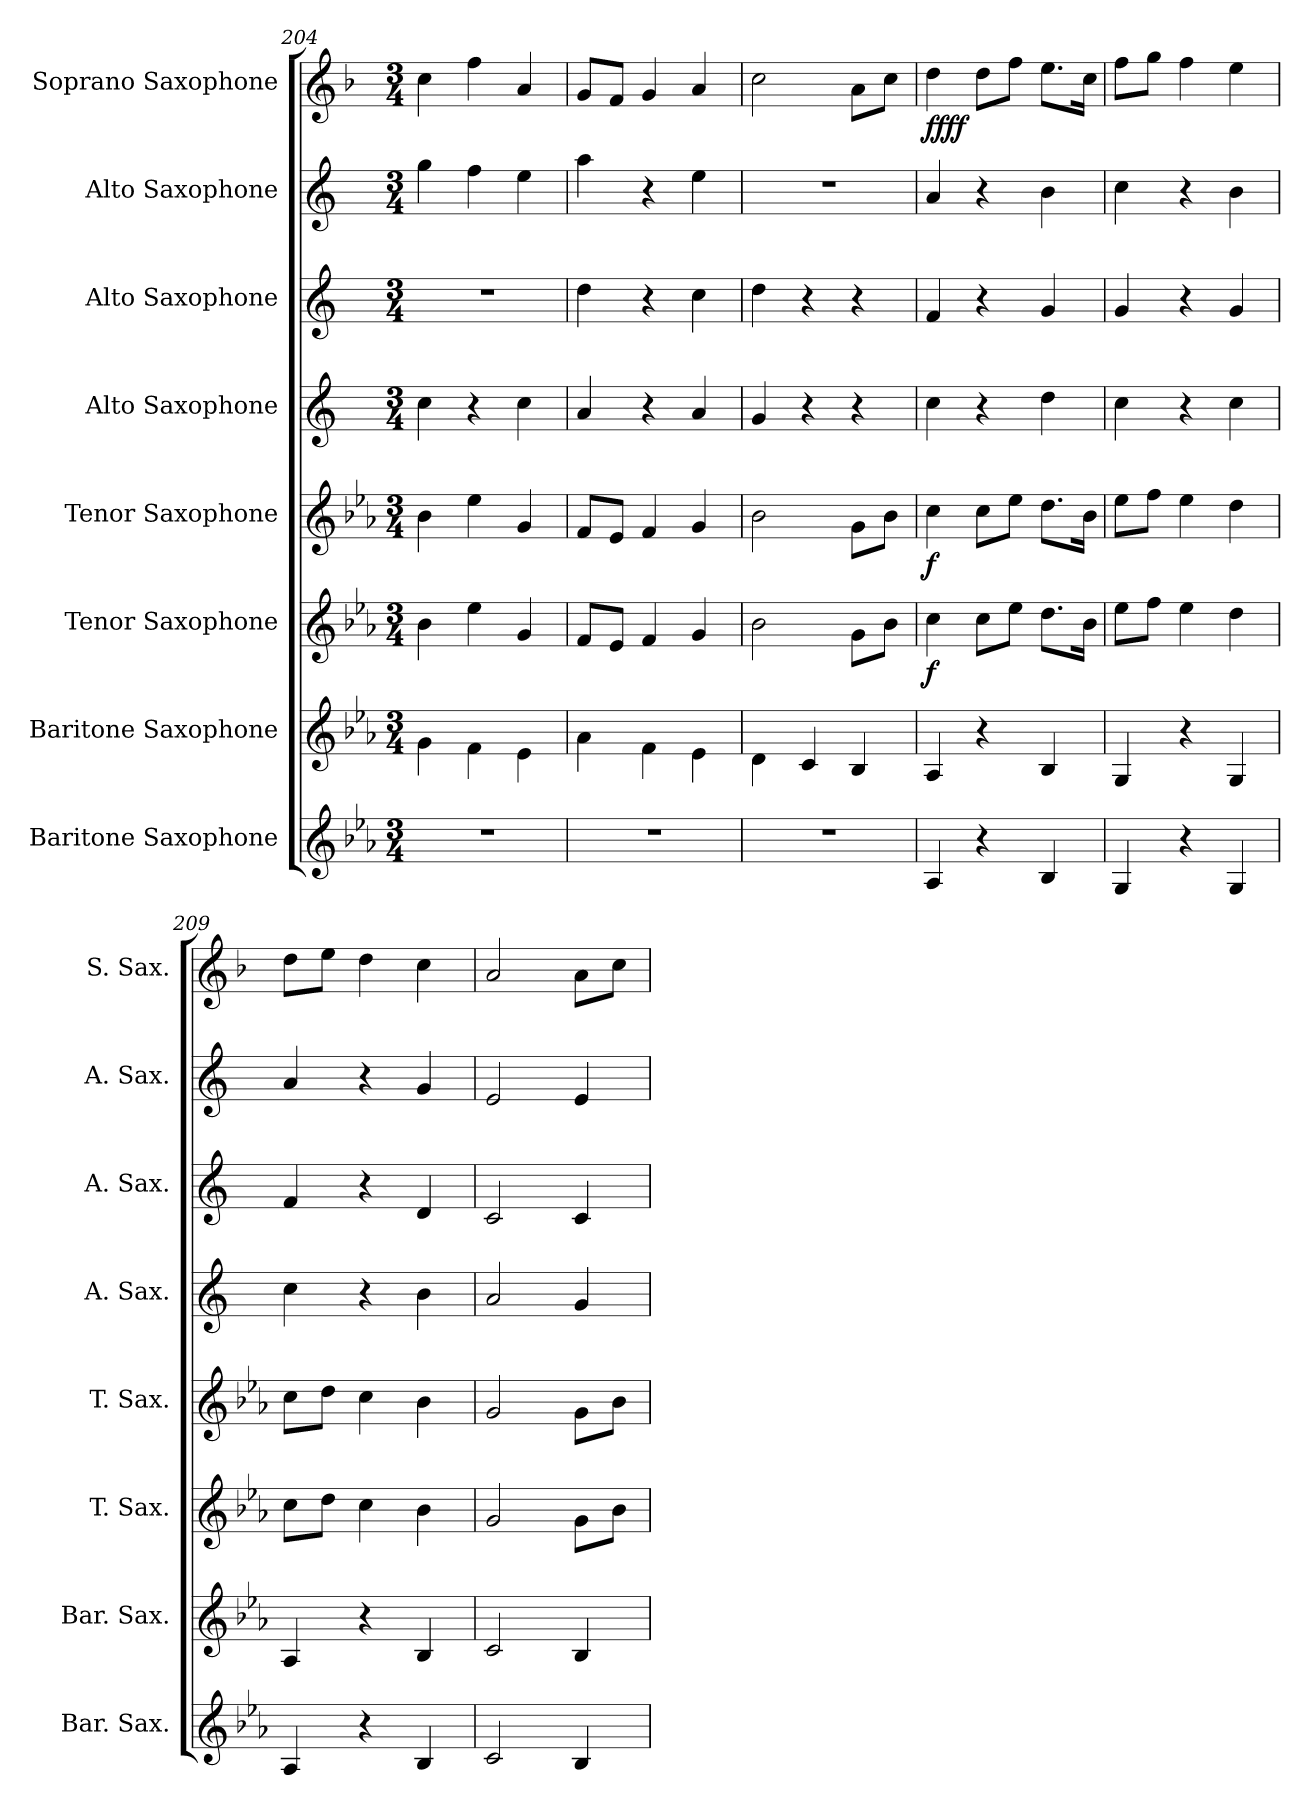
**kern	**dynam	**kern	**dynam	**kern	**dynam	**kern	**dynam	**kern	**dynam	**kern	**dynam	**kern	**dynam	**kern	**dynam
*part8	*part8	*part7	*part7	*part6	*part6	*part5	*part5	*part4	*part4	*part3	*part3	*part2	*part2	*part1	*part1
*staff8	*staff8	*staff7	*staff7	*staff6	*staff6	*staff5	*staff5	*staff4	*staff4	*staff3	*staff3	*staff2	*staff2	*staff1	*staff1
*I"Baritone Saxophone	*	*I"Baritone Saxophone	*	*I"Tenor Saxophone	*	*I"Tenor Saxophone	*	*I"Alto Saxophone	*	*I"Alto Saxophone	*	*I"Alto Saxophone	*	*I"Soprano Saxophone	*
*I'Bar. Sax.	*	*I'Bar. Sax.	*	*I'T. Sax.	*	*I'T. Sax.	*	*I'A. Sax.	*	*I'A. Sax.	*	*I'A. Sax.	*	*I'S. Sax.	*
*clefG2	*	*clefG2	*	*clefG2	*	*clefG2	*	*clefG2	*	*clefG2	*	*clefG2	*	*clefG2	*
*ITrd12c21	*	*ITrd12c21	*	*ITrd8c14	*	*ITrd8c14	*	*ITrd5c9	*	*ITrd5c9	*	*ITrd5c9	*	*ITrd1c2	*
*k[b-e-a-]	*	*k[b-e-a-]	*	*k[b-e-a-]	*	*k[b-e-a-]	*	*k[b-e-a-]	*	*k[b-e-a-]	*	*k[b-e-a-]	*	*k[b-e-a-]	*
*M3/4	*	*M3/4	*	*M3/4	*	*M3/4	*	*M3/4	*	*M3/4	*	*M3/4	*	*M3/4	*
=204	=204	=204	=204	=204	=204	=204	=204	=204	=204	=204	=204	=204	=204	=204	=204
2.r	.	4G\	.	4B-\	.	4B-\	.	4e-\	.	2.r	.	4b-\	.	4b-\	.
.	.	4F\	.	4e-\	.	4e-\	.	4r	.	.	.	4a-\	.	4ee-\	.
.	.	4E-\	.	4G/	.	4G/	.	4e-\	.	.	.	4g\	.	4g/	.
=205	=205	=205	=205	=205	=205	=205	=205	=205	=205	=205	=205	=205	=205	=205	=205
2.r	.	4A-\	.	8F/L	.	8F/L	.	4c/	.	4f\	.	4cc\	.	8f/L	.
.	.	.	.	8E-/J	.	8E-/J	.	.	.	.	.	.	.	8e-/J	.
.	.	4F\	.	4F/	.	4F/	.	4r	.	4r	.	4r	.	4f/	.
.	.	4E-\	.	4G/	.	4G/	.	4c/	.	4e-\	.	4g\	.	4g/	.
=206	=206	=206	=206	=206	=206	=206	=206	=206	=206	=206	=206	=206	=206	=206	=206
2.r	.	4D\	.	2B-\	.	2B-\	.	4B-/	.	4f\	.	2.r	.	2b-\	.
.	.	4C/	.	.	.	.	.	4r	.	4r	.	.	.	.	.
.	.	4BB-/	.	8G\L	.	8G\L	.	4r	.	4r	.	.	.	8g\L	.
.	.	.	.	8B-\J	.	8B-\J	.	.	.	.	.	.	.	8b-\J	.
=207	=207	=207	=207	=207	=207	=207	=207	=207	=207	=207	=207	=207	=207	=207	=207
!	!LO:DY:b	!	!	!	!	!	!	!	!	!	!	!	!	!	!
!	!LO:DY:n=1:b	!	!LO:DY:b	!	!	!	!	!	!	!	!	!	!	!	!
!	!	!	!LO:DY:n=1:b	!	!LO:DY:b	!	!LO:DY:b	!	!LO:DY:b	!	!	!	!	!	!
!	!	!	!	!	!	!	!	!	!LO:DY:n=1:b	!	!LO:DY:b	!	!	!	!
!	!	!	!	!	!	!	!	!	!	!	!LO:DY:n=1:b	!	!LO:DY:b	!	!
!	!	!	!	!	!	!	!	!	!	!	!	!	!LO:DY:n=1:b	!	!LO:DY:b
!	!	!	!	!	!	!	!	!	!	!	!	!	!	!	!LO:DY:n=1:b
4AA-/	mf mf	4AA-/	mf mf	4c\	f	4c\	f	4e-\	mf mf	4A-/	mf mf	4c/	mf mf	4cc\	ff ff
4r	.	4r	.	8c\L	.	8c\L	.	4r	.	4r	.	4r	.	8cc\L	.
.	.	.	.	8e-\J	.	8e-\J	.	.	.	.	.	.	.	8ee-\J	.
4BB-/	.	4BB-/	.	8.d\L	.	8.d\L	.	4f\	.	4B-/	.	4d\	.	8.dd\L	.
.	.	.	.	16B-\Jk	.	16B-\Jk	.	.	.	.	.	.	.	16b-\Jk	.
=208	=208	=208	=208	=208	=208	=208	=208	=208	=208	=208	=208	=208	=208	=208	=208
4GG/	.	4GG/	.	8e-\L	.	8e-\L	.	4e-\	.	4B-/	.	4e-\	.	8ee-\L	.
.	.	.	.	8f\J	.	8f\J	.	.	.	.	.	.	.	8ff\J	.
4r	.	4r	.	4e-\	.	4e-\	.	4r	.	4r	.	4r	.	4ee-\	.
4GG/	.	4GG/	.	4d\	.	4d\	.	4e-\	.	4B-/	.	4d\	.	4dd\	.
=209	=209	=209	=209	=209	=209	=209	=209	=209	=209	=209	=209	=209	=209	=209	=209
4AA-/	.	4AA-/	.	8c\L	.	8c\L	.	4e-\	.	4A-/	.	4c/	.	8cc\L	.
.	.	.	.	8d\J	.	8d\J	.	.	.	.	.	.	.	8dd\J	.
4r	.	4r	.	4c\	.	4c\	.	4r	.	4r	.	4r	.	4cc\	.
4BB-/	.	4BB-/	.	4B-\	.	4B-\	.	4d\	.	4F/	.	4B-/	.	4b-\	.
!!LO:PB:g=z
=210	=210	=210	=210	=210	=210	=210	=210	=210	=210	=210	=210	=210	=210	=210	=210
2C/	.	2C/	.	2G/	.	2G/	.	2c/	.	2E-/	.	2G/	.	2g/	.
4BB-/	.	4BB-/	.	8G\L	.	8G\L	.	4B-/	.	4E-/	.	4G/	.	8g\L	.
.	.	.	.	8B-\J	.	8B-\J	.	.	.	.	.	.	.	8b-\J	.
=	=	=	=	=	=	=	=	=	=	=	=	=	=	=	=
*-	*-	*-	*-	*-	*-	*-	*-	*-	*-	*-	*-	*-	*-	*-	*-
